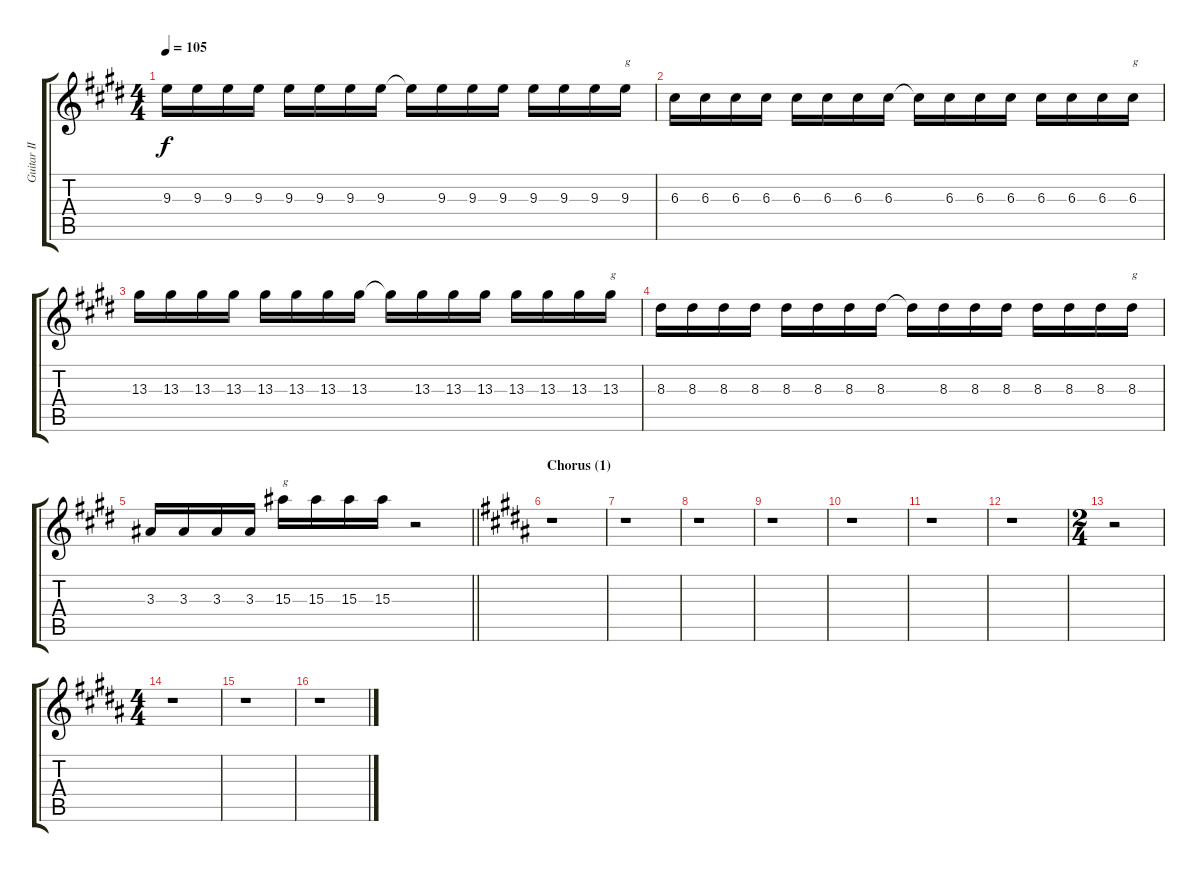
\track ("Guitar II" "Guitar II") {instrument distortionguitar}
\staff {score tabs}
\tuning (E4 B3 G3 D3 A2 E2) {hide}
\ts (4 4)
\tempo 105
\clef g2
\ks e
9.3.16{dy f} 9.3.16 9.3.16 9.3.16 9.3.16 9.3.16 9.3.16 9.3.16 9.3{t}.16 9.3.16 9.3.16 9.3.16 9.3.16 9.3.16 9.3.16 9.3.16{txt "g"} |
6.3.16 6.3.16 6.3.16 6.3.16 6.3.16 6.3.16 6.3.16 6.3.16 6.3{t}.16 6.3.16 6.3.16 6.3.16 6.3.16 6.3.16 6.3.16 6.3.16{txt "g"} |
13.3.16 13.3.16 13.3.16 13.3.16 13.3.16 13.3.16 13.3.16 13.3.16 13.3{t}.16 13.3.16 13.3.16 13.3.16 13.3.16 13.3.16 13.3.16 13.3.16{txt "g"} |
8.3.16 8.3.16 8.3.16 8.3.16 8.3.16 8.3.16 8.3.16 8.3.16 8.3{t}.16 8.3.16 8.3.16 8.3.16 8.3.16 8.3.16 8.3.16 8.3.16{txt "g"} |
\barLineRight lightlight
3.3.16 3.3.16 3.3.16 3.3.16 15.3.16{txt "g"} 15.3.16 15.3.16 15.3.16 r.2 |
\section ("" "Chorus (1)")
\ks g#minor
r.1 |
r.1 |
r.1 |
r.1 |
r.1 |
r.1 |
r.1 |
\ts (2 4)
r.2 |
\ts (4 4)
r.1 |
r.1 |
r.1
